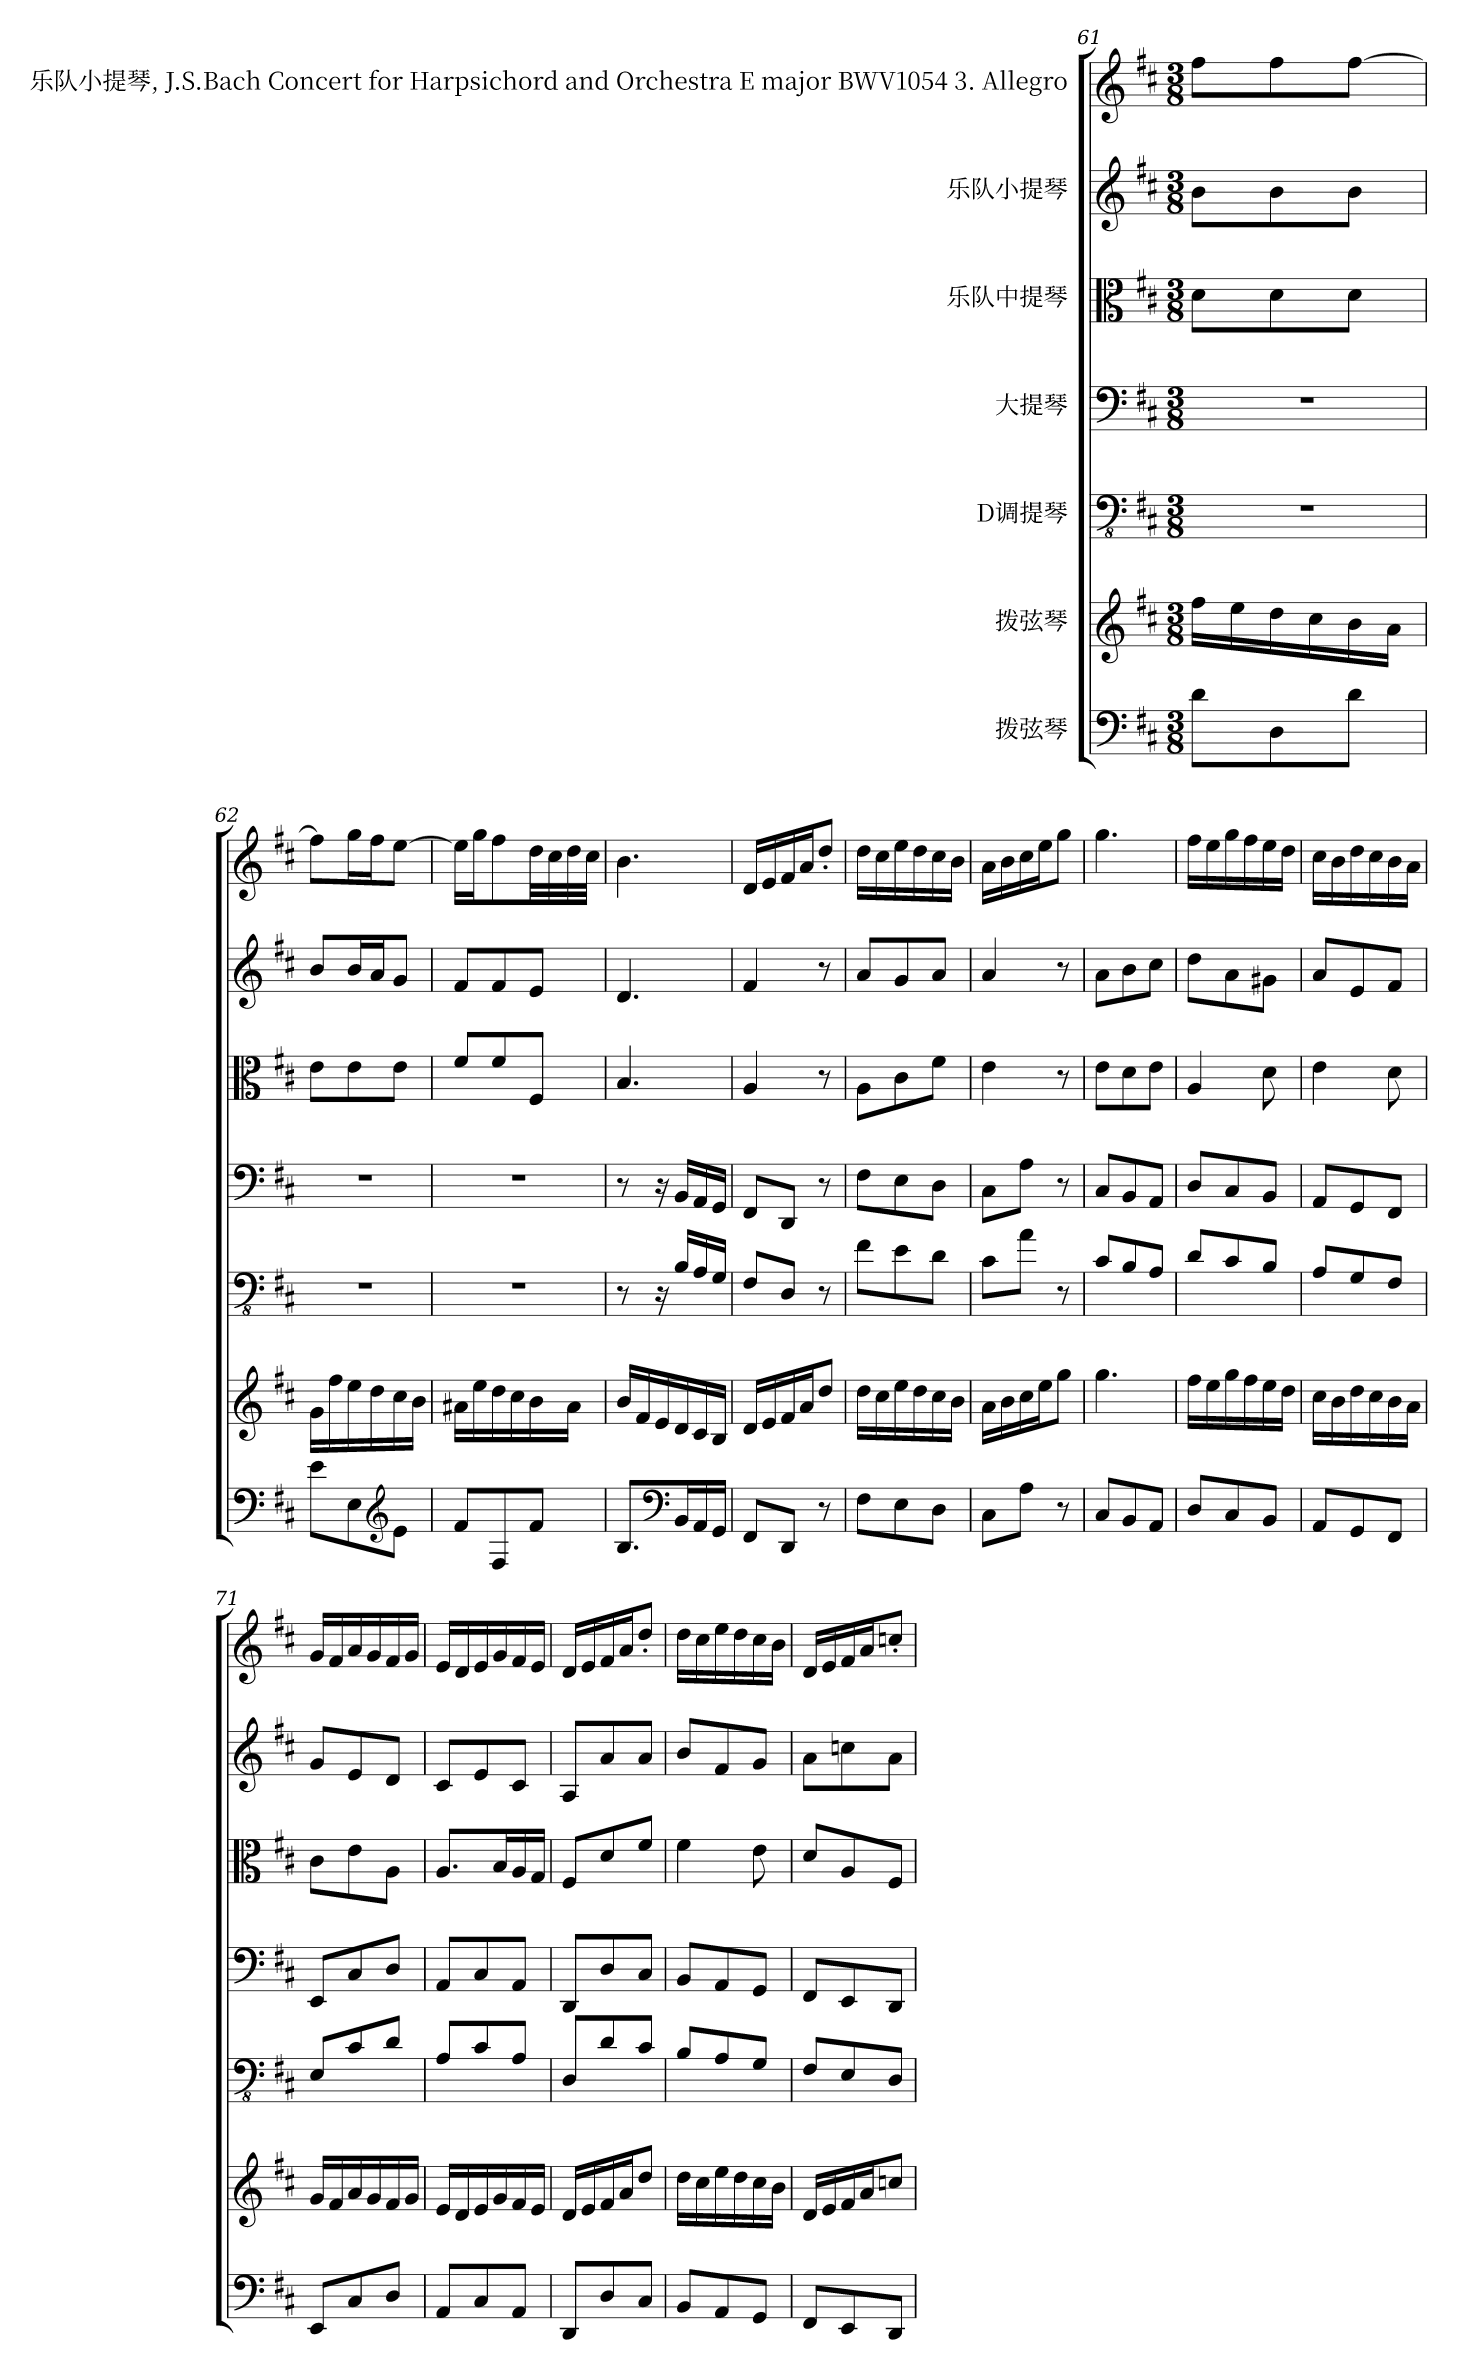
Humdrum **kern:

**kern	**kern	**kern	**kern	**kern	**kern	**kern
*part7	*part6	*part5	*part4	*part3	*part2	*part1
*staff7	*staff6	*staff5	*staff4	*staff3	*staff2	*staff1
*I"拨弦琴	*I"拨弦琴	*I"D调提琴	*I"大提琴	*I"乐队中提琴	*I"乐队小提琴	*I"乐队小提琴, J.S.Bach Concert for Harpsichord and Orchestra E major BWV1054 3. Allegro
*clefF4	*clefG2	*clefFv4	*clefF4	*clefC3	*clefG2	*clefG2
*	*	*ITrd7c12	*	*	*	*
*k[f#c#]	*k[f#c#]	*k[f#c#]	*k[f#c#]	*k[f#c#]	*k[f#c#]	*k[f#c#]
*M3/8	*M3/8	*M3/8	*M3/8	*M3/8	*M3/8	*M3/8
=61	=61	=61	=61	=61	=61	=61
8d\L	16ff#\LL	4.r	4.r	8d\L	8b\L	8ff#\L
.	16ee\	.	.	.	.	.
8D\	16dd\	.	.	8d\	8b\	8ff#\
.	16cc#\	.	.	.	.	.
8d\J	16b\	.	.	8d\J	8b\J	[8ff#\J
.	16a\JJ	.	.	.	.	.
!!LO:PB:g=z
=62	=62	=62	=62	=62	=62	=62
8e\L	16g\LL	4.r	4.r	8e\L	8b/L	8ff#\L]
.	16ff#\	.	.	.	.	.
8E\	16ee\	.	.	8e\	16b/L	16gg\L
.	16dd\	.	.	.	16a/J	16ff#\J
*clefG2	*	*	*	*	*	*
8e\J	16cc#\	.	.	8e\J	8g/J	[8ee\J
.	16b\JJ	.	.	.	.	.
=63	=63	=63	=63	=63	=63	=63
8f#/L	16a#X\LL	4.r	4.r	8f#/L	8f#/L	16ee\LL]
.	16ee\	.	.	.	.	16gg\J
8F#/	16dd\	.	.	8f#/	8f#/	8ff#\
.	16cc#\	.	.	.	.	.
8f#/J	16b\	.	.	8F#/J	8e/J	32dd\LL
.	.	.	.	.	.	32cc#\
.	16a#\JJ	.	.	.	.	32dd\
.	.	.	.	.	.	32cc#\JJJ
=64	=64	=64	=64	=64	=64	=64
8.B/L	16b/LL	8r	8r	4.B/	4.d/	4.b\
.	16f#/	.	.	.	.	.
.	16e/	16r	16r	.	.	.
*clefF4	*	*	*	*	*	*
16BB/L	16d/	16BBB/LL	16BB/LL	.	.	.
16AA/	16c#/	16AAA/	16AA/	.	.	.
16GG/JJ	16B/JJ	16GGG/JJ	16GG/JJ	.	.	.
=65	=65	=65	=65	=65	=65	=65
8FF#/L	16d/LL	8FFF#/L	8FF#/L	4A/	4f#/	16d/LL
.	16e/	.	.	.	.	16e/
8DD/J	16f#/	8DDD/J	8DD/J	.	.	16f#/
.	16a/J	.	.	.	.	16a/J
8r	8dd/J	8r	8r	8r	8r	8dd'/J
=66	=66	=66	=66	=66	=66	=66
8F#\L	16dd\LL	8FF#\L	8F#\L	8A\L	8a/L	16dd\LL
.	16cc#\	.	.	.	.	16cc#\
8E\	16ee\	8EE\	8E\	8c#\	8g/	16ee\
.	16dd\	.	.	.	.	16dd\
8D\J	16cc#\	8DD\J	8D\J	8f#\J	8a/J	16cc#\
.	16b\JJ	.	.	.	.	16b\JJ
=67	=67	=67	=67	=67	=67	=67
8C#\L	16a\LL	8CC#\L	8C#\L	4e\	4a/	16a\LL
.	16b\	.	.	.	.	16b\
8A\J	16cc#\	8AA\J	8A\J	.	.	16cc#\
.	16ee\J	.	.	.	.	16ee\J
8r	8gg\J	8r	8r	8r	8r	8gg\J
!!LO:PB:g=z
=68	=68	=68	=68	=68	=68	=68
8C#/L	4.gg\	8CC#/L	8C#/L	8e\L	8a\L	4.gg\
8BB/	.	8BBB/	8BB/	8d\	8b\	.
8AA/J	.	8AAA/J	8AA/J	8e\J	8cc#\J	.
=69	=69	=69	=69	=69	=69	=69
8D/L	16ff#\LL	8DD/L	8D/L	4A/	8dd\L	16ff#\LL
.	16ee\	.	.	.	.	16ee\
8C#/	16gg\	8CC#/	8C#/	.	8a\	16gg\
.	16ff#\	.	.	.	.	16ff#\
8BB/J	16ee\	8BBB/J	8BB/J	8d\	8g#X\J	16ee\
.	16dd\JJ	.	.	.	.	16dd\JJ
=70	=70	=70	=70	=70	=70	=70
8AA/L	16cc#\LL	8AAA/L	8AA/L	4e\	8a/L	16cc#\LL
.	16b\	.	.	.	.	16b\
8GG/	16dd\	8GGG/	8GG/	.	8e/	16dd\
.	16cc#\	.	.	.	.	16cc#\
8FF#/J	16b\	8FFF#/J	8FF#/J	8d\	8f#/J	16b\
.	16a\JJ	.	.	.	.	16a\JJ
=71	=71	=71	=71	=71	=71	=71
8EE/L	16g/LL	8EEE/L	8EE/L	8c#\L	8g/L	16g/LL
.	16f#/	.	.	.	.	16f#/
8C#/	16a/	8CC#/	8C#/	8e\	8e/	16a/
.	16g/	.	.	.	.	16g/
8D/J	16f#/	8DD/J	8D/J	8A\J	8d/J	16f#/
.	16g/JJ	.	.	.	.	16g/JJ
=72	=72	=72	=72	=72	=72	=72
8AA/L	16e/LL	8AAA/L	8AA/L	8.A/L	8c#/L	16e/LL
.	16d/	.	.	.	.	16d/
8C#/	16e/	8CC#/	8C#/	.	8e/	16e/
.	16g/	.	.	16B/L	.	16g/
8AA/J	16f#/	8AAA/J	8AA/J	16A/	8c#/J	16f#/
.	16e/JJ	.	.	16G/JJ	.	16e/JJ
=73	=73	=73	=73	=73	=73	=73
8DD/L	16d/LL	8DDD/L	8DD/L	8F#/L	8A/L	16d/LL
.	16e/	.	.	.	.	16e/
8D/	16f#/	8DD/	8D/	8d/	8a/	16f#/
.	16a/J	.	.	.	.	16a/J
8C#/J	8dd/J	8CC#/J	8C#/J	8f#/J	8a/J	8dd'/J
!!LO:PB:g=z
=74	=74	=74	=74	=74	=74	=74
8BB/L	16dd\LL	8BBB/L	8BB/L	4f#\	8b/L	16dd\LL
.	16cc#\	.	.	.	.	16cc#\
8AA/	16ee\	8AAA/	8AA/	.	8f#/	16ee\
.	16dd\	.	.	.	.	16dd\
8GG/J	16cc#\	8GGG/J	8GG/J	8e\	8g/J	16cc#\
.	16b\JJ	.	.	.	.	16b\JJ
=75	=75	=75	=75	=75	=75	=75
8FF#/L	16d/LL	8FFF#/L	8FF#/L	8d/L	8a\L	16d/LL
.	16e/	.	.	.	.	16e/
8EE/	16f#/	8EEE/	8EE/	8A/	8ccn\	16f#/
.	16a/J	.	.	.	.	16a/J
8DD/J	8ccn/J	8DDD/J	8DD/J	8F#/J	8a\J	8ccn'/J
=	=	=	=	=	=	=
*-	*-	*-	*-	*-	*-	*-
